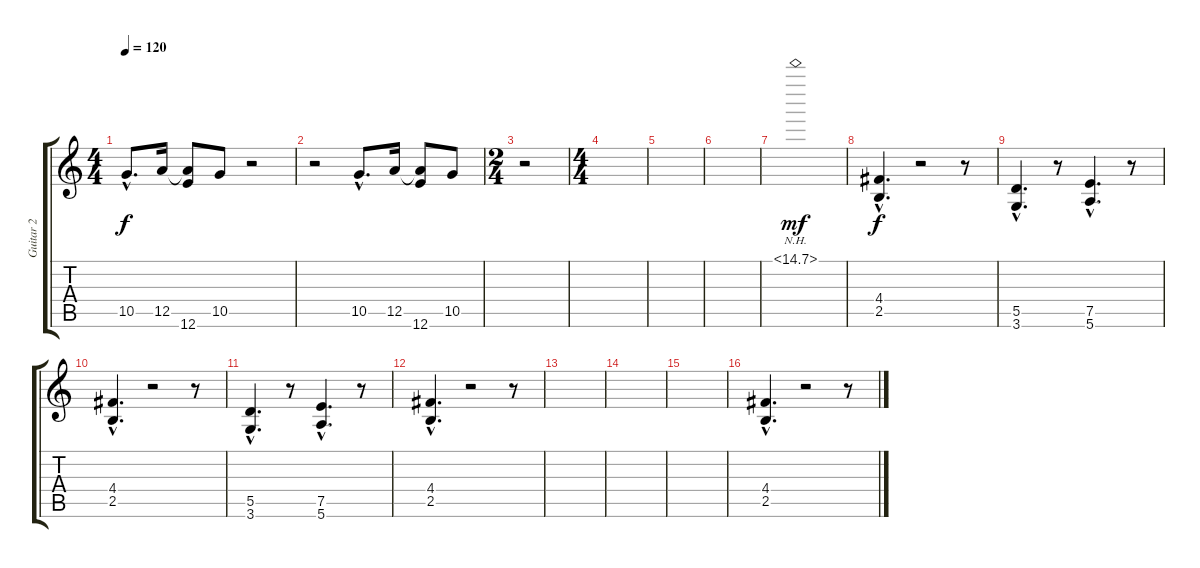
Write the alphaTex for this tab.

\track ("Guitar 2" "Guitar 2") {instrument distortionguitar}
\staff {score tabs}
\tuning (E4 B3 G3 D3 A2 E2) {hide}
\ts (4 4)
\tempo 120
\clef g2
\ks c
10.5{hac}.8{d dy f volume 16 balance 16 instrument overdrivenguitar} 12.5.16 (12.5{t} 12.6).8 10.5.8 r.2 |
r.2{volume 16 balance 0 instrument overdrivenguitar} 10.5{hac}.8{d} 12.5.16 (12.5{t} 12.6).8 10.5.8 |
\ts (2 4)
r.2 |
\ts (4 4)
|
|
|
14.1{nh}.1{dy mf} |
(4.4{hac} 2.5{hac}).4{d dy f} r.2 r.8 |
(5.5{hac} 3.6{hac}).4{d} r.8 (7.5{hac} 5.6{hac}).4{d} r.8 |
(4.4{hac} 2.5{hac}).4{d} r.2 r.8 |
(5.5{hac} 3.6{hac}).4{d} r.8 (7.5{hac} 5.6{hac}).4{d} r.8 |
(4.4{hac} 2.5{hac}).4{d} r.2 r.8 |
|
|
|
(4.4{hac} 2.5{hac}).4{d} r.2 r.8
